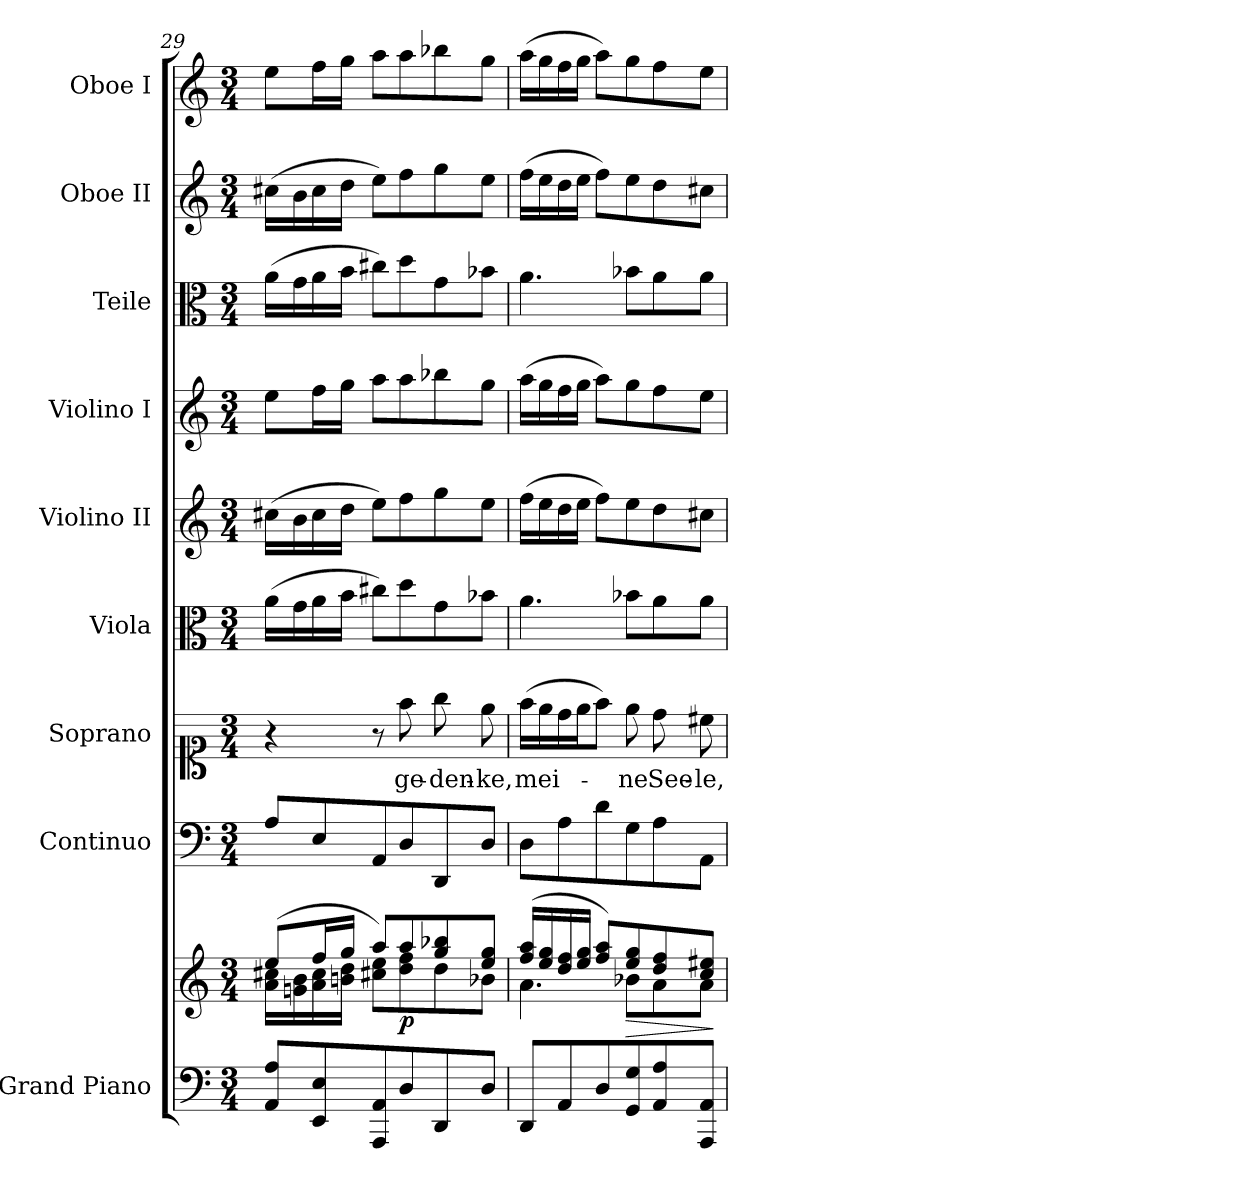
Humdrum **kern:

**kern	**kern	**dynam	**kern	**kern	**text	**kern	**kern	**kern	**kern	**kern	**kern
*part9	*part9	*part9	*part8	*part7	*part7	*part6	*part5	*part4	*part3	*part2	*part1
*staff10	*staff9	*staff9/10	*staff8	*staff7	*staff7	*staff6	*staff5	*staff4	*staff3	*staff2	*staff1
*I"Grand Piano	*	*	*I"Continuo	*I"Soprano	*	*I"Viola	*I"Violino II	*I"Violino I	*I"Teile	*I"Oboe II	*I"Oboe I
*I'Pno	*	*	*	*	*	*	*	*	*	*I'Ob	*I'Ob
*clefF4	*clefG2	*	*clefF4	*clefC1	*	*clefC3	*clefG2	*clefG2	*clefC3	*clefG2	*clefG2
*k[]	*k[]	*	*k[]	*k[]	*	*k[]	*k[]	*k[]	*k[]	*k[]	*k[]
*M3/4	*M3/4	*	*M3/4	*M3/4	*	*M3/4	*M3/4	*M3/4	*M3/4	*M3/4	*M3/4
=29	=29	=29	=29	=29	=29	=29	=29	=29	=29	=29	=29
*	*^	*	*	*	*	*	*	*	*	*	*
8AA/ 8A/L	(>8ee/L	16a\ 16cc#X\LL	.	8A/L	4r	.	(>16a\LL	(>16cc#X\LL	8ee\L	(>16a\LL	(>16cc#X\LL	8ee\L
.	.	16gn\ 16b\	.	.	.	.	16g\	16b\	.	16g\	16b\	.
8EE/ 8E/	16ff/L	16a\ 16cc#\	.	8E/	.	.	16a\	16cc#\	16ff\L	16a\	16cc#\	16ff\L
.	16gg/JJ	16bn\ 16dd\JJ	.	.	.	.	16b\JJ	16dd\JJ	16gg\JJ	16b\JJ	16dd\JJ	16gg\JJ
8AAA/ 8AA/	8aa/L)	8cc#X\ 8ee\L	.	8AA/	8r	.	8cc#X\L)	8ee\L)	8aa\L	8cc#X\L)	8ee\L)	8aa\L
!	!	!	!LO:DY:b	!	!	!LO:LY:b	!	!	!	!	!	!
8D/	8aa/	8dd\ 8ff\	p	8D/	8ff\	ge-	8dd\	8ff\	8aa\	8dd\	8ff\	8aa\
!	!	!	!	!	!	!LO:LY:b	!	!	!	!	!	!
8DD/	8gg/ 8bb-X/	8dd\	.	8DD/	8gg\	-den-	8g\	8gg\	8bb-X\	8g\	8gg\	8bb-X\
!	!	!	!	!	!	!LO:LY:b	!	!	!	!	!	!
8D/J	8ee/ 8gg/J	8b-X\J	.	8D/J	8ee\	-ke,	8b-X\J	8ee\J	8gg\J	8b-X\J	8ee\J	8gg\J
=30	=30	=30	=30	=30	=30	=30	=30	=30	=30	=30	=30	=30
!	!	!	!	!	!	!LO:LY:b	!	!	!	!	!	!
8DD/L	(16ff/ 16aa/LL	4.a\	.	8D\L	(>16ff\LL	mei-	4.a\	(>16ff\LL	(>16aa\LL	4.a\	(>16ff\LL	(>16aa\LL
.	16ee/ 16gg/	.	.	.	16ee\	.	.	16ee\	16gg\	.	16ee\	16gg\
8AA/	16dd/ 16ff/	.	.	8A\	16dd\	.	.	16dd\	16ff\	.	16dd\	16ff\
.	16ee/ 16gg/JJ	.	.	.	16ee\J	.	.	16ee\JJ	16gg\JJ	.	16ee\JJ	16gg\JJ
8D/	8ff/ 8aa/L)	.	.	8d\	8ff\J)	.	.	8ff\L)	8aa\L)	.	8ff\L)	8aa\L)
!	!	!	!LO:HP:b	!	!	!LO:LY:b	!	!	!	!	!	!
8GG/ 8G/	8ee/ 8gg/	8b-X\L	>	8G\	8ee\	ne	8b-X\L	8ee\	8gg\	8b-X\L	8ee\	8gg\
!	!	!	!	!	!	!LO:LY:b	!	!	!	!	!	!
8AA/ 8A/	8dd/ 8ff/	8a\	.	8A\	8dd\	See-	8a\	8dd\	8ff\	8a\	8dd\	8ff\
!	!	!	!	!	!	!LO:LY:b	!	!	!	!	!	!
8AAA/ 8AA/J	8cc/ 8ee#X/J	8a\J	.	8AA\J	8cc#X\	-le,	8a\J	8cc#X\J	8ee\J	8a\J	8cc#X\J	8ee\J
*	*v	*v	*	*	*	*	*	*	*	*	*	*
.	.	]	.	.	.	.	.	.	.	.	.
=	=	=	=	=	=	=	=	=	=	=	=
*-	*-	*-	*-	*-	*-	*-	*-	*-	*-	*-	*-
